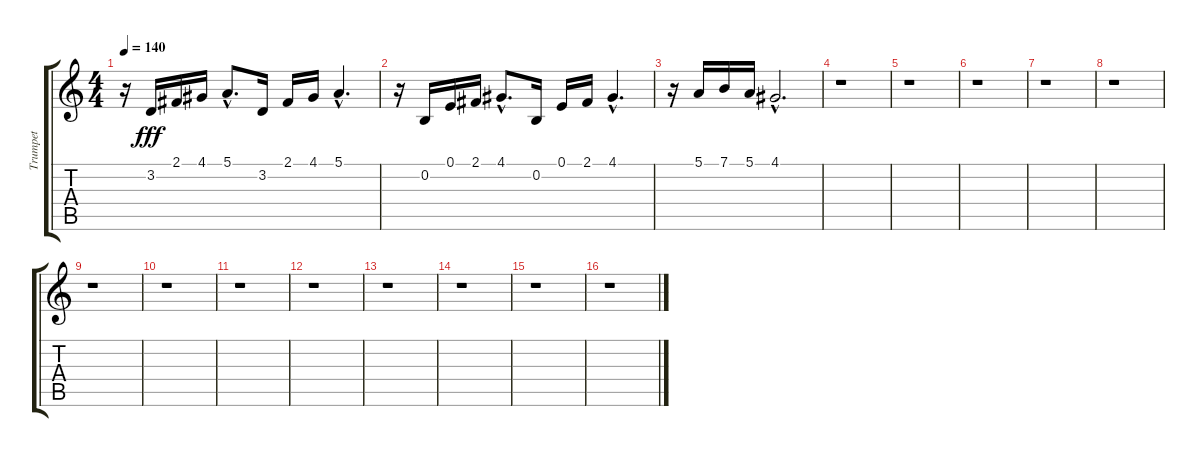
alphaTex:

\track ("Trumpet" "Trumpet") {instrument trumpet}
\staff {score tabs}
\tuning (E4 B3 G3 D3 A2 E2) {hide}
\ts (4 4)
\tempo 140
\clef g2
\ks c
r.16{dy fff} 3.2.16 2.1.16 4.1.16 5.1{hac}.8{d} 3.2.16 2.1.16 4.1.16 5.1{hac}.4{d} |
r.16 0.2.16 0.1.16 2.1.16 4.1{hac}.8{d} 0.2.16 0.1.16 2.1.16 4.1{hac}.4{d} |
r.16 5.1.16 7.1.16 5.1.16 4.1{hac}.2{d} |
r.1 |
r.1 |
r.1 |
r.1 |
r.1 |
r.1 |
r.1 |
r.1 |
r.1 |
r.1 |
r.1 |
r.1 |
r.1
